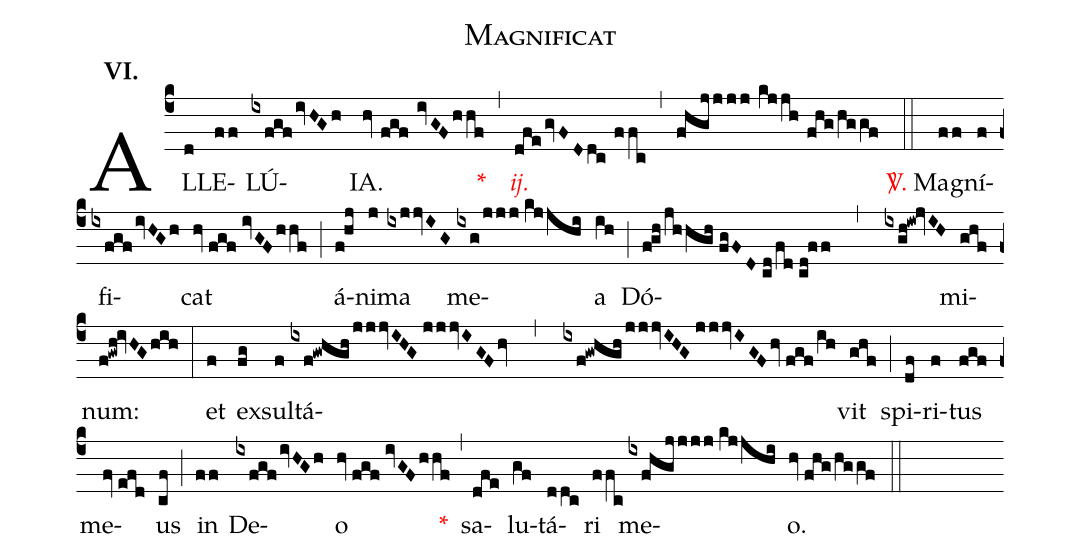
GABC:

name:Magnificat;
mode:VI.;
office-part:Alleluia;
%%
(c4) AL(d)LE(ff)LÚ(ixfgf/ivHGh)IA.(hv//fgf//ivGF/hhf) <v>\red{*}</v>(,) <v>\redit{ij.}</v>(dfe/gvFDdc//ffc) (,) (fhgjjjj//kjjh//fhg/hggf) (::) <v>\red{\Vbar.}</v> Ma(ff)gní(f)fi(ixfgfivHGh)cat(hv//fgf//ivGFhhf) (;) á(f!hj)ni(j)ma(ixjjvIG) me(ixg/jjj//kjjhi)a(ih) (;) Dó(f!gh/jhhgh//fgFD//cd/fd//cd!ff , ixgh!iw!jvIH)mi(ghf)num:(f!gwh!ivHGhih) (:) et(f) ex(fg)sul(f)tá(ixf!gwhgh/jjjvIHG//jjjvIGFhv , ixf!gwhgh/jjjvIHG//jjjvIGFhv//fgf/ih)vit(ghf) (;) spi(df)ri(f)tus(fgf) me(fv//efd)us(cf) (;) in(ff) De(ixfgf/ivHGh)o(hv//fgf//ivGFhhf) <v>\red{*}</v>(,) sa(dfe)lu(gf)tá(ddc)ri(ffc) me(ixfhgjjjj//kjjhi)o.(hv//fhg/hggf) (::)
